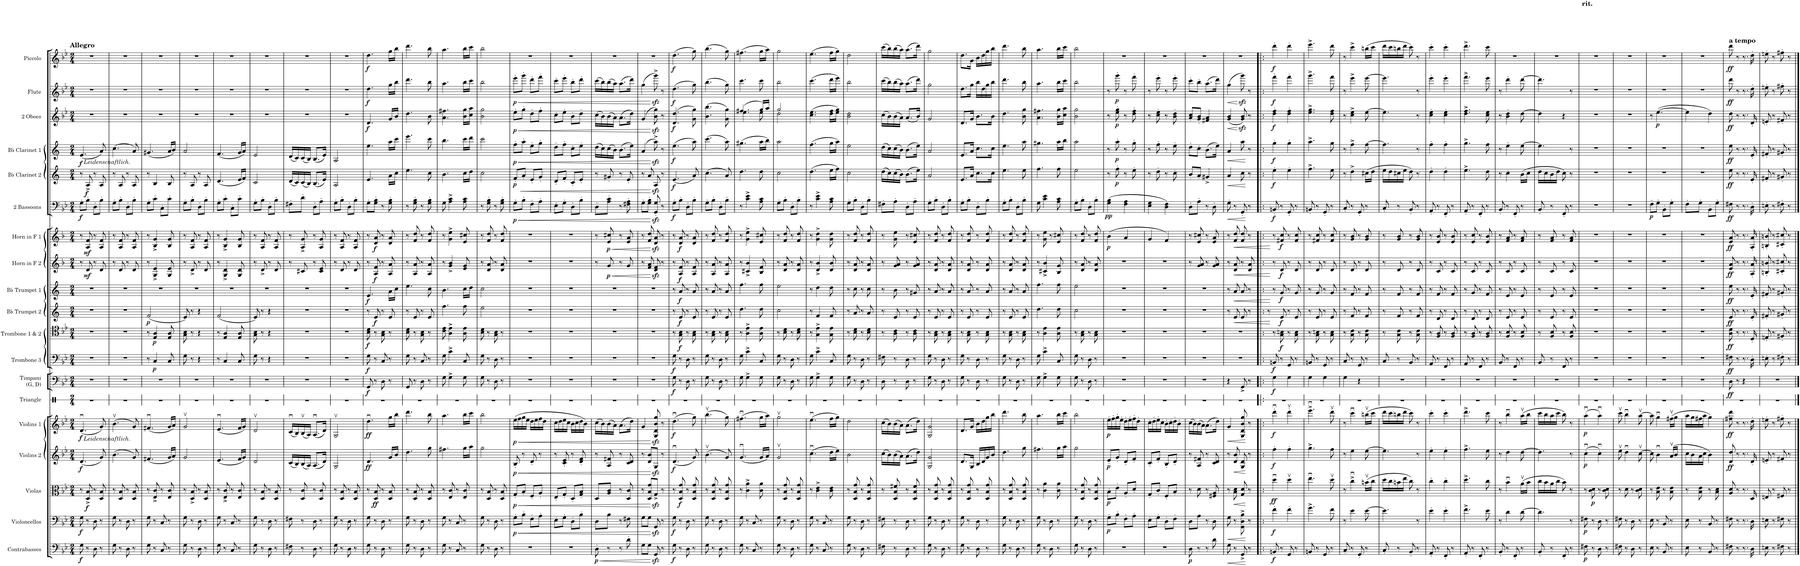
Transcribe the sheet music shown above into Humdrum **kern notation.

**kern	**dynam	**kern	**dynam	**kern	**dynam	**kern	**dynam	**kern	**dynam	**kern	**kern	**dynam	**kern	**dynam	**kern	**dynam	**kern	**dynam	**kern	**dynam	**kern	**dynam	**kern	**dynam	**kern	**dynam	**kern	**dynam	**kern	**dynam	**kern	**dynam	**kern	**dynam	**kern	**dynam
*part19	*part19	*part18	*part18	*part17	*part17	*part16	*part16	*part15	*part15	*part14	*part13	*part13	*part12	*part12	*part11	*part11	*part10	*part10	*part9	*part9	*part8	*part8	*part7	*part7	*part6	*part6	*part5	*part5	*part4	*part4	*part3	*part3	*part2	*part2	*part1	*part1
*staff19	*staff19	*staff18	*staff18	*staff17	*staff17	*staff16	*staff16	*staff15	*staff15	*staff14	*staff13	*staff13	*staff12	*staff12	*staff11	*staff11	*staff10	*staff10	*staff9	*staff9	*staff8	*staff8	*staff7	*staff7	*staff6	*staff6	*staff5	*staff5	*staff4	*staff4	*staff3	*staff3	*staff2	*staff2	*staff1	*staff1
*I"Contrabasses	*	*I"Violoncellos	*	*I"Violas	*	*I"Violins 2	*	*I"Violins 1	*	*I"Triangle	*I"Timpani (G, D)	*	*I"Trombone 3	*	*I"Trombone 1 &amp; 2	*	*I"Bb Trumpet 2	*	*I"Bb Trumpet 1	*	*I"Horn in F 2	*	*I"Horn in F 1	*	*I"2 Bassoons	*	*I"Bb Clarinet 2	*	*I"Bb Clarinet 1	*	*I"2 Oboes	*	*I"Flute	*	*I"Piccolo	*
*I'Cbs.	*	*I'Vcs.	*	*I'Vlas.	*	*I'Vlns. 2	*	*I'Vlns. 1	*	*I'Trgl.	*I'Timp.	*	*I'Tbn. 3.	*	*I'Tbn. 1 &amp; 2.	*	*I'Bb Tpt. 2	*	*I'Bb Tpt. 1	*	*	*	*	*	*I'Bsns.	*	*I'Bb Cl. 2	*	*I'Bb Cl. 1	*	*I'Obs.	*	*I'Fl.	*	*I'Picc.	*
*	*	*	*	*	*	*	*	*	*	*stria1	*	*	*	*	*	*	*	*	*	*	*	*	*	*	*	*	*	*	*	*	*	*	*	*	*	*
*clefF4	*	*clefF4	*	*clefC3	*	*clefG2	*	*clefG2	*	*clefX	*clefF4	*	*clefF4	*	*clefC4	*	*clefG2	*	*clefG2	*	*clefG2	*	*clefG2	*	*clefF4	*	*clefG2	*	*clefG2	*	*clefG2	*	*clefG2	*	*clefG2	*
*Trd7c12	*	*	*	*	*	*	*	*	*	*	*	*	*	*	*	*	*Trd1c2	*	*Trd1c2	*	*Trd4c7	*	*Trd4c7	*	*	*	*Trd1c2	*	*Trd1c2	*	*	*	*	*	*Trd-7c-12	*
*k[b-e-]	*	*k[b-e-]	*	*k[b-e-]	*	*k[b-e-]	*	*k[b-e-]	*	*k[]	*k[b-e-]	*	*k[b-e-]	*	*k[b-e-]	*	*k[]	*	*k[]	*	*k[b-]	*	*k[b-]	*	*k[b-e-]	*	*k[]	*	*k[]	*	*k[b-e-]	*	*k[b-e-]	*	*k[b-e-]	*
*M2/4	*	*M2/4	*	*M2/4	*	*M2/4	*	*M2/4	*	*M2/4	*M2/4	*	*M2/4	*	*M2/4	*	*M2/4	*	*M2/4	*	*M2/4	*	*M2/4	*	*M2/4	*	*M2/4	*	*M2/4	*	*M2/4	*	*M2/4	*	*M2/4	*
=1	=1	=1	=1	=1	=1	=1	=1	=1	=1	=1	=1	=1	=1	=1	=1	=1	=1	=1	=1	=1	=1	=1	=1	=1	=1	=1	=1	=1	=1	=1	=1	=1	=1	=1	=1	=1
!	!	!	!	!	!	!	!	!	!	!	!	!	!	!	!	!	!	!	!	!	!	!	!	!	!	!	!	!	!	!	!	!	!	!	!LO:TX:a:B:t=Allegro	!
!	!	!	!	!	!	!	!	!	!	!	!	!	!	!	!	!	!	!	!	!	!	!	!	!	!	!	!	!	!LO:TX:b:i:t=Leidenschaftlich.	!	!	!	!	!	!	!
!	!	!	!	!	!	!	!	!LO:TX:b:i:t=Leidenschaftlich.	!	!	!	!	!	!	!	!	!	!	!	!	!	!	!	!	!	!	!	!	!	!	!	!	!	!	!	!
!	!LO:DY:b	!	!LO:DY:b	!	!	!	!LO:DY:b	!	!LO:DY:b	!	!	!	!	!	!	!	!	!	!	!	!	!	!	!	!	!LO:DY:b	!	!	!	!LO:DY:b	!	!	!	!	!	!
8G\	f	8G\	f	8r	.	(4.d/	f	(4.du/	f	2r	2r	.	2r	.	2r	.	2r	.	2r	.	8r	.	8r	.	8G'\L	f	8r	.	(4.e/	f	2r	.	2r	.	2r	.
!	!	!	!	!	!LO:DY:b	!	!	!	!	!	!	!	!	!	!	!	!	!	!	!	!	!LO:DY:b	!	!LO:DY:b	!	!	!	!LO:DY:b	!	!	!	!	!	!	!	!
8r	.	8r	.	8D/^ 8B-/^	f	.	.	.	.	.	.	.	.	.	.	.	.	.	.	.	8d/	mf	8A/ 8f/	mf	8B-'\J	.	8A^/	f	.	.	.	.	.	.	.	.
8D\	.	8D\	.	8r	.	.	.	.	.	.	.	.	.	.	.	.	.	.	.	.	8r	.	8r	.	8D'\L	.	8r	.	.	.	.	.	.	.	.	.
8r	.	8r	.	8D/ 8B-/	.	8g/)	.	8g/)	.	.	.	.	.	.	.	.	.	.	.	.	8d/	.	8A/ 8f/	.	8B-'\J	.	8A/	.	8a/)	.	.	.	.	.	.	.
=2	=2	=2	=2	=2	=2	=2	=2	=2	=2	=2	=2	=2	=2	=2	=2	=2	=2	=2	=2	=2	=2	=2	=2	=2	=2	=2	=2	=2	=2	=2	=2	=2	=2	=2	=2	=2
8G\	.	8G\	.	8r	.	(4.b-\	.	(4.b-v\	.	2r	2r	.	2r	.	2r	.	2r	.	2r	.	8r	.	8r	.	8G'\L	.	8r	.	(4.cc\	.	2r	.	2r	.	2r	.
8r	.	8r	.	8D/ 8B-/	.	.	.	.	.	.	.	.	.	.	.	.	.	.	.	.	8d/	.	8A/ 8f/	.	8B-'\J	.	8A/	.	.	.	.	.	.	.	.	.
8D\	.	8D\	.	8r	.	.	.	.	.	.	.	.	.	.	.	.	.	.	.	.	8r	.	8r	.	8D'\L	.	8r	.	.	.	.	.	.	.	.	.
8r	.	8r	.	8D/ 8B-/	.	8g/)	.	8g/)	.	.	.	.	.	.	.	.	.	.	.	.	8d/	.	8A/ 8f/	.	8B-'\J	.	8A/	.	8a/)	.	.	.	.	.	.	.
=3	=3	=3	=3	=3	=3	=3	=3	=3	=3	=3	=3	=3	=3	=3	=3	=3	=3	=3	=3	=3	=3	=3	=3	=3	=3	=3	=3	=3	=3	=3	=3	=3	=3	=3	=3	=3
!	!	!	!	!	!	!	!	!	!	!	!	!	!	!	!	!	!	!LO:DY:b	!	!	!	!	!	!	!	!	!	!	!	!	!	!	!	!	!	!
8G\	.	8G\	.	8r	.	(4.f#X/	.	(4.f#Xu/	.	2r	2r	.	8r	.	8r	.	(2f/	p	2r	.	8r	.	8r	.	8G'\L	.	8r	.	(4.g#X/	.	2r	.	2r	.	2r	.
!	!	!	!	!	!	!	!	!	!	!	!	!	!	!LO:DY:b	!	!LO:DY:b	!	!	!	!	!	!	!	!	!	!	!	!	!	!	!	!	!	!	!	!
8r	.	8r	.	8E-/^ 8c/^	.	.	.	.	.	.	.	.	4C/	p	4E-/ 4A/	p	.	.	.	.	4G/^ 4e/^	.	4B-/^ 4g/^	.	8c'\J	.	4B/	.	.	.	.	.	.	.	.	.
8C/	.	8C/	.	8r	.	.	.	.	.	.	.	.	.	.	.	.	.	.	.	.	.	.	.	.	8C'\L	.	.	.	.	.	.	.	.	.	.	.
8r	.	8r	.	8E-/ 8c/	.	16g/LL	.	16g/LL	.	.	.	.	8C/	.	8E-/ 8A/	.	.	.	.	.	8G/ 8e/	.	8B-/ 8g/	.	8c'\J	.	8B/	.	16a/LL	.	.	.	.	.	.	.
.	.	.	.	.	.	16a/JJ)	.	16a/JJ)	.	.	.	.	.	.	.	.	.	.	.	.	.	.	.	.	.	.	.	.	16b/JJ)	.	.	.	.	.	.	.
=4	=4	=4	=4	=4	=4	=4	=4	=4	=4	=4	=4	=4	=4	=4	=4	=4	=4	=4	=4	=4	=4	=4	=4	=4	=4	=4	=4	=4	=4	=4	=4	=4	=4	=4	=4	=4
8G\	.	8G\	.	8r	.	2g/	.	2gv/	.	2r	2r	.	8G\	.	8G\ 8B-\	.	8e/)	.	2r	.	8r	.	8r	.	8G'\L	.	8r	.	2a/	.	2r	.	2r	.	2r	.
8r	.	8r	.	8D/^ 8B-/^	.	.	.	.	.	.	.	.	8r	.	8r	.	8r	.	.	.	8d^/	.	8A/ 8f/	.	8B-'\J	.	8A/	.	.	.	.	.	.	.	.	.
8D\	.	8D\	.	8r	.	.	.	.	.	.	.	.	4r	.	4r	.	4r	.	.	.	8r	.	8r	.	8D'\L	.	8r	.	.	.	.	.	.	.	.	.
8r	.	8r	.	8D/ 8B-/	.	.	.	.	.	.	.	.	.	.	.	.	.	.	.	.	8d/	.	8A/ 8f/	.	8B-'\J	.	8A/	.	.	.	.	.	.	.	.	.
=5	=5	=5	=5	=5	=5	=5	=5	=5	=5	=5	=5	=5	=5	=5	=5	=5	=5	=5	=5	=5	=5	=5	=5	=5	=5	=5	=5	=5	=5	=5	=5	=5	=5	=5	=5	=5
8G\	.	8G\	.	8r	.	(4.e-/	.	(4.e-u/	.	2r	2r	.	8r	.	8r	.	(2f/	.	2r	.	8r	.	8r	.	8G'\L	.	(4.d/	.	(4.f/	.	2r	.	2r	.	2r	.
8r	.	8r	.	8E-/^ 8c/^	.	.	.	.	.	.	.	.	4C/	.	4E-/ 4A/	.	.	.	.	.	4G/^ 4d/^	.	4B-/^ 4g/^	.	8c'\J	.	.	.	.	.	.	.	.	.	.	.
8C/	.	8C/	.	8r	.	.	.	.	.	.	.	.	.	.	.	.	.	.	.	.	.	.	.	.	8C'\L	.	.	.	.	.	.	.	.	.	.	.
8r	.	8r	.	8E-/ 8c/	.	16f/LL	.	16f/LL	.	.	.	.	8C/	.	8E-/ 8A/	.	.	.	.	.	8G/ 8d/	.	8B-/ 8g/	.	8c'\J	.	16e/LL	.	16g/LL	.	.	.	.	.	.	.
.	.	.	.	.	.	16g/JJ)	.	16g/JJ)	.	.	.	.	.	.	.	.	.	.	.	.	.	.	.	.	.	.	16f/JJ)	.	16a/JJ)	.	.	.	.	.	.	.
=6	=6	=6	=6	=6	=6	=6	=6	=6	=6	=6	=6	=6	=6	=6	=6	=6	=6	=6	=6	=6	=6	=6	=6	=6	=6	=6	=6	=6	=6	=6	=6	=6	=6	=6	=6	=6
8G\	.	8G\	.	8r	.	2d/	.	2dv/	.	2r	2r	.	8G\	.	8G\ 8B-\	.	8e/)	.	2r	.	8r	.	8r	.	8G'\L	.	2c/	.	2e/	.	2r	.	2r	.	2r	.
8r	.	8r	.	8D/ 8B-/	.	.	.	.	.	.	.	.	8r	.	8r	.	8r	.	.	.	8d^/	.	8A/ 8f/	.	8B-'\J	.	.	.	.	.	.	.	.	.	.	.
8D\	.	8D\	.	8r	.	.	.	.	.	.	.	.	4r	.	4r	.	4r	.	.	.	8r	.	8r	.	8D'\L	.	.	.	.	.	.	.	.	.	.	.
8r	.	8r	.	8D/ 8B-/	.	.	.	.	.	.	.	.	.	.	.	.	.	.	.	.	8d/	.	8A/ 8f/	.	8B-'\J	.	.	.	.	.	.	.	.	.	.	.
=7	=7	=7	=7	=7	=7	=7	=7	=7	=7	=7	=7	=7	=7	=7	=7	=7	=7	=7	=7	=7	=7	=7	=7	=7	=7	=7	=7	=7	=7	=7	=7	=7	=7	=7	=7	=7
8F#X\	.	8F#X\	.	8r	.	(16c/LL	.	(16cu/LL	.	2r	2r	.	2r	.	2r	.	2r	.	2r	.	8r	.	8r	.	8F#X'\L	.	(16d/LL	.	(16d/LL	.	2r	.	2r	.	2r	.
.	.	.	.	.	.	16B-/)	.	16B-/)	.	.	.	.	.	.	.	.	.	.	.	.	.	.	.	.	.	.	16c/)	.	16c/)	.	.	.	.	.	.	.
8r	.	8r	.	8D/ 8c/	.	(16B-/	.	(16B-v/	.	.	.	.	.	.	.	.	.	.	.	.	8c#X/	.	8A/^ 8g/^	.	8d'\J	.	(16c/	.	(16c/	.	.	.	.	.	.	.
.	.	.	.	.	.	16A/JJ)	.	16A/JJ)	.	.	.	.	.	.	.	.	.	.	.	.	.	.	.	.	.	.	16B/JJ)	.	16B/JJ)	.	.	.	.	.	.	.
8D\	.	8D\	.	8r	.	(8.A/L	.	(8.Au/L	.	.	.	.	.	.	.	.	.	.	.	.	8r	.	8r	.	8D'\L	.	(8.B/L	.	(8.B/L	.	.	.	.	.	.	.
8r	.	8r	.	8D/ 8c/	.	.	.	.	.	.	.	.	.	.	.	.	.	.	.	.	8c#/ 8e/	.	8A/ 8g/	.	8A'\J	.	.	.	.	.	.	.	.	.	.	.
.	.	.	.	.	.	16d/Jk)	.	16d/Jk)	.	.	.	.	.	.	.	.	.	.	.	.	.	.	.	.	.	.	16e/Jk)	.	16e/Jk)	.	.	.	.	.	.	.
=8	=8	=8	=8	=8	=8	=8	=8	=8	=8	=8	=8	=8	=8	=8	=8	=8	=8	=8	=8	=8	=8	=8	=8	=8	=8	=8	=8	=8	=8	=8	=8	=8	=8	=8	=8	=8
8G\	.	8G\	.	8r	.	2G/	.	2Gv/	.	2r	2r	.	2r	.	2r	.	2r	.	2r	.	8r	.	8r	.	8G'\L	.	2A/	.	2A/	.	2r	.	2r	.	2r	.
8r	.	8r	.	8D/ 8B-/	.	.	.	.	.	.	.	.	.	.	.	.	.	.	.	.	8d/	.	8A/ 8f/	.	8B-'\J	.	.	.	.	.	.	.	.	.	.	.
8D\	.	8D\	.	8r	.	.	.	.	.	.	.	.	.	.	.	.	.	.	.	.	8r	.	8r	.	8D'\L	.	.	.	.	.	.	.	.	.	.	.
8r	.	8r	.	8D/ 8B-/	.	.	.	.	.	.	.	.	.	.	.	.	.	.	.	.	8d/	.	8A/ 8f/	.	8B-'\J	.	.	.	.	.	.	.	.	.	.	.
=9	=9	=9	=9	=9	=9	=9	=9	=9	=9	=9	=9	=9	=9	=9	=9	=9	=9	=9	=9	=9	=9	=9	=9	=9	=9	=9	=9	=9	=9	=9	=9	=9	=9	=9	=9	=9
!	!	!	!	!	!	!	!LO:DY:b	!	!LO:DY:b	!	!	!LO:DY:b	!	!LO:DY:b	!	!LO:DY:b	!	!	!	!LO:DY:b	!	!	!	!	!	!	!	!	!	!	!	!LO:DY:b	!	!LO:DY:b	!	!LO:DY:b
8G\	.	8G\	.	8r	.	4.d/	ff	4.ddu\	ff	2r	8GG/	f	8G\	f	8B-\ 8d\	f	8r	.	4.e/	f	8r	.	8r	.	8G'\L	.	4.e/	.	4.ee\	.	4.d/	f	4.dd\	f	4.dd\	f
!	!	!	!	!	!LO:DY:b	!	!	!	!	!	!	!	!	!	!	!	!	!LO:DY:b	!	!	!	!LO:DY:b	!	!LO:DY:b	!	!	!	!	!	!	!	!	!	!	!	!
8r	.	8r	.	8D/ 8B-/	ff	.	.	.	.	.	8r	.	8r	.	8r	.	8e/	f	.	.	8A/ 8f/	f	8d/ 8a/	f	8G\' 8B-\'J	.	.	.	.	.	.	.	.	.	.	.
8D\	.	8D\	.	8r	.	.	.	.	.	.	8D\	.	8C/	.	8G\ 8B-\	.	8r	.	.	.	8r	.	8r	.	8r	.	.	.	.	.	.	.	.	.	.	.
8r	.	8r	.	8D/ 8B-/	.	16g/LL	.	16gg\LL	.	.	8r	.	8r	.	8r	.	8e/	.	16a\LL	.	8A/ 8a/	.	8d/ 8a/	.	8G\' 8B-\'	.	16a\LL	.	16aa\LL	.	16g/LL	.	16gg\LL	.	16gg\LL	.
.	.	.	.	.	.	16b-/JJ	.	16bb-\JJ	.	.	.	.	.	.	.	.	.	.	16cc\JJ	.	.	.	.	.	.	.	16cc\JJ	.	16ccc\JJ	.	16b-/JJ	.	16bb-\JJ	.	16bb-\JJ	.
=10	=10	=10	=10	=10	=10	=10	=10	=10	=10	=10	=10	=10	=10	=10	=10	=10	=10	=10	=10	=10	=10	=10	=10	=10	=10	=10	=10	=10	=10	=10	=10	=10	=10	=10	=10	=10
8G\	.	8G\	.	8r	.	4.dd\	.	4.ddd\	.	2r	8GG/	.	8G\	.	8B-\ 8d\	.	8r	.	4.ee\	.	8r	.	8r	.	8r	.	4.ee\	.	4.eee\	.	4.dd\	.	4.ddd\	.	4.ddd\	.
8r	.	8r	.	8D/ 8B-/	.	.	.	.	.	.	8r	.	8r	.	8r	.	8e/	.	.	.	8A/ 8a/	.	8f/ 8dd/	.	8G\' 8B-\'	.	.	.	.	.	.	.	.	.	.	.
8D\	.	8D\	.	8r	.	.	.	.	.	.	8D\	.	8C/	.	8G\ 8B-\	.	8r	.	.	.	8r	.	8r	.	8r	.	.	.	.	.	.	.	.	.	.	.
8r	.	8r	.	8D/ 8B-/	.	8gg\	.	8bb-\	.	.	8r	.	8r	.	8r	.	8e/	.	8cc\	.	8A/ 8a/	.	8f/ 8dd/	.	8G\' 8B-\'	.	8cc\	.	8ccc\	.	8b-\	.	8bb-\	.	8bb-\	.
=11	=11	=11	=11	=11	=11	=11	=11	=11	=11	=11	=11	=11	=11	=11	=11	=11	=11	=11	=11	=11	=11	=11	=11	=11	=11	=11	=11	=11	=11	=11	=11	=11	=11	=11	=11	=11
8G\	.	8G\	.	8r	.	4.ff#X\	.	4.aa\	.	2r	8G\	.	8G\	.	8c\ 8e-\	.	4.ff\	.	4.b\	.	8r	.	8r	.	8G\	.	4.b\	.	4.bb\	.	4.a\ 4.ff#X\	.	4.aa\	.	4.aa\	.
8r	.	8r	.	8E-/ 8c/	.	.	.	.	.	.	4G^\	.	4c^\	.	4A\^ 4e-\^	.	.	.	.	.	4g/^ 4b-/^	.	4g\^ 4ee\^	.	4A\^ 4c\^	.	.	.	.	.	.	.	.	.	.	.
8C/	.	8C/	.	8r	.	.	.	.	.	.	.	.	.	.	.	.	.	.	.	.	.	.	.	.	.	.	.	.	.	.	.	.	.	.	.	.
8r	.	8r	.	8E-/ 8c/	.	16gg\LL	.	16bb-\LL	.	.	8G\	.	8C/	.	8A\ 8e-\	.	8ff\	.	16cc\LL	.	8e/ 8g/	.	8e/ 8cc#X/	.	8A\ 8c\	.	16cc\LL	.	16ccc\LL	.	16b-\ 16gg\LL	.	16bb-\LL	.	16bb-\LL	.
.	.	.	.	.	.	16aa\JJ	.	16ccc\JJ	.	.	.	.	.	.	.	.	.	.	16dd\JJ	.	.	.	.	.	.	.	16dd\JJ	.	16ddd\JJ	.	16cc\ 16aa\JJ	.	16ccc\JJ	.	16ccc\JJ	.
=12	=12	=12	=12	=12	=12	=12	=12	=12	=12	=12	=12	=12	=12	=12	=12	=12	=12	=12	=12	=12	=12	=12	=12	=12	=12	=12	=12	=12	=12	=12	=12	=12	=12	=12	=12	=12
8G\	.	8G\	.	8r	.	2gg\	.	2bb-\	.	2r	8G\	.	8G\	.	8B-\ 8d\	.	2ee\	.	2cc\	.	8r	.	8r	.	8r	.	2cc\	.	2ccc\	.	2b-\ 2gg\	.	2bb-\	.	2bb-\	.
8r	.	8r	.	8D/ 8B-/	.	.	.	.	.	.	8r	.	8r	.	8r	.	.	.	.	.	8d/ 8a/	.	8f/ 8dd/	.	8G\' 8B-\'	.	.	.	.	.	.	.	.	.	.	.
8D\	.	8D\	.	8r	.	.	.	.	.	.	8D\	.	8D\	.	8G\ 8B-\	.	.	.	.	.	8r	.	8r	.	8r	.	.	.	.	.	.	.	.	.	.	.
8r	.	8r	.	8D/ 8B-/	.	.	.	.	.	.	8r	.	8r	.	8r	.	.	.	.	.	8d/ 8a/	.	8f/ 8dd/	.	8G\' 8B-\'	.	.	.	.	.	.	.	.	.	.	.
=13	=13	=13	=13	=13	=13	=13	=13	=13	=13	=13	=13	=13	=13	=13	=13	=13	=13	=13	=13	=13	=13	=13	=13	=13	=13	=13	=13	=13	=13	=13	=13	=13	=13	=13	=13	=13
!	!	!	!LO:HP:b	!	!LO:HP:b	!	!LO:HP:b	!	!LO:HP:b	!	!	!	!	!	!	!	!	!	!	!	!	!	!	!	!	!LO:HP:b	!	!	!	!LO:HP:b	!	!LO:HP:b	!	!LO:HP:b	!	!
!	!	!	!LO:DY:n=1:b	!	!LO:DY:n=1:b	!	!LO:DY:n=1:b	!	!LO:DY:n=1:b	!	!	!	!	!	!	!	!	!	!	!	!	!	!	!	!	!LO:DY:n=1:b	!	!LO:DY:b	!	!LO:DY:n=1:b	!	!LO:DY:n=1:b	!	!LO:DY:n=1:b	!	!
2r	.	8G'\L	< p	8G'/L	< p	8B-'/	< p	(16ee-\LL	< p	2r	2r	.	2r	.	2r	.	2r	.	2r	.	2r	.	2r	.	8G'\L	< p	8f'/L	p	8ff'\L	< p	8ee-'\L	< p	8eee-'\L	< p	2r	.
.	.	.	.	.	.	.	.	16ff\	.	.	.	.	.	.	.	.	.	.	.	.	.	.	.	.	.	.	.	.	.	.	.	.	.	.	.	.
!	!	!	!	!	!	!	!	!	!	!	!	!	!	!	!	!	!	!	!	!	!	!	!	!	!	!	!	!LO:HP:b	!	!	!	!	!	!	!	!
.	.	8B-'\J	.	8B-'/J	.	8r	.	16gg\	.	.	.	.	.	.	.	.	.	.	.	.	.	.	.	.	8B-'\J	.	8a'/J	<	8aa'\J	.	8gg'\J	.	8ggg'\J	.	.	.
.	.	.	.	.	.	.	.	16ee-\JJ	.	.	.	.	.	.	.	.	.	.	.	.	.	.	.	.	.	.	.	.	.	.	.	.	.	.	.	.
.	.	8F'\L	.	8F'/L	.	8d'/	.	16dd\LL	.	.	.	.	.	.	.	.	.	.	.	.	.	.	.	.	8F'\L	.	8e'/L	.	8ee'\L	.	8dd'\L	.	8ddd'\L	.	.	.
.	.	.	.	.	.	.	.	16ee-\	.	.	.	.	.	.	.	.	.	.	.	.	.	.	.	.	.	.	.	.	.	.	.	.	.	.	.	.
.	.	8A'\J	.	8A'/J	.	8r	.	16ff\	.	.	.	.	.	.	.	.	.	.	.	.	.	.	.	.	8A'\J	.	8g'/J	.	8gg'\J	.	8ff'\J	.	8fff'\J	.	.	.
.	.	.	.	.	.	.	.	16dd\JJ	.	.	.	.	.	.	.	.	.	.	.	.	.	.	.	.	.	.	.	.	.	.	.	.	.	.	.	.
=14	=14	=14	=14	=14	=14	=14	=14	=14	=14	=14	=14	=14	=14	=14	=14	=14	=14	=14	=14	=14	=14	=14	=14	=14	=14	=14	=14	=14	=14	=14	=14	=14	=14	=14	=14	=14
2r	.	8E-'\L	.	8E-'/L	.	8r	.	16cc\LL	.	2r	2r	.	2r	.	2r	.	2r	.	2r	.	2r	.	2r	.	8E-'\L	.	8d'/L	.	8dd'\L	.	8cc'\L	.	8ccc'\L	.	2r	.
.	.	.	.	.	.	.	.	16dd\	.	.	.	.	.	.	.	.	.	.	.	.	.	.	.	.	.	.	.	.	.	.	.	.	.	.	.	.
.	.	8G'\J	.	8G'/J	.	8c/' 8e-/'	.	16ee-\	.	.	.	.	.	.	.	.	.	.	.	.	.	.	.	.	8G'\J	.	8f'/J	.	8ff'\J	.	8ee-'\J	.	8eee-'\J	.	.	.
.	.	.	.	.	.	.	.	16cc\JJ	.	.	.	.	.	.	.	.	.	.	.	.	.	.	.	.	.	.	.	.	.	.	.	.	.	.	.	.
.	.	8D'\L	.	8D'/L	.	8r	.	16b-\LL	.	.	.	.	.	.	.	.	.	.	.	.	.	.	.	.	8D'\L	.	8c'/L	.	8cc'\L	.	8b-'\L	.	8bb-'\L	.	.	.
.	.	.	.	.	.	.	.	16cc\	.	.	.	.	.	.	.	.	.	.	.	.	.	.	.	.	.	.	.	.	.	.	.	.	.	.	.	.
.	.	8B-'\J	.	8G/' 8B-/'J	.	8d/' 8f/'	.	16dd\	.	.	.	.	.	.	.	.	.	.	.	.	.	.	.	.	8B-'\J	.	8e'/J	.	8ee'\J	.	8dd'\J	.	8ddd'\J	.	.	.
.	.	.	.	.	.	.	.	16b-\JJ)	.	.	.	.	.	.	.	.	.	.	.	.	.	.	.	.	.	.	.	.	.	.	.	.	.	.	.	.
=15	=15	=15	=15	=15	=15	=15	=15	=15	=15	=15	=15	=15	=15	=15	=15	=15	=15	=15	=15	=15	=15	=15	=15	=15	=15	=15	=15	=15	=15	=15	=15	=15	=15	=15	=15	=15
!	!LO:HP:b	!	!	!	!	!	!	!	!	!	!	!	!	!	!	!	!	!	!	!	!	!	!	!	!	!	!	!	!	!	!	!	!	!	!	!
!	!LO:DY:n=1:b	!	!	!	!	!	!	!	!	!	!	!	!	!	!	!	!	!	!	!	!	!	!	!	!	!	!	!	!	!	!	!	!	!	!	!
8D'\	< p	8D\L	.	8D/L	.	8r	.	(16cc\LL	.	2r	2r	.	2r	.	2r	.	2r	.	2r	.	8r	.	8r	.	8D'\L	.	8r	.	(16dd\LL	.	(16cc\LL	.	(16ccc\LL	.	2r	.
.	.	.	.	.	.	.	.	16b-\)	.	.	.	.	.	.	.	.	.	.	.	.	.	.	.	.	.	.	.	.	16cc\)	.	16b-\)	.	16bb-\)	.	.	.
!	!	!	!	!	!	!	!	!	!	!	!	!	!	!	!	!	!	!	!	!	!	!LO:HP:b	!	!LO:HP:b	!	!	!	!	!	!	!	!	!	!	!	!
!	!	!	!	!	!	!	!	!	!	!	!	!	!	!	!	!	!	!	!	!	!	!LO:DY:n=1:b	!	!LO:DY:n=1:b	!	!	!	!	!	!	!	!	!	!	!	!
8r	.	8B-\J	.	8A/ 8c/J	.	8A/ 8f#X/	.	(16b-\	.	.	.	.	.	.	.	.	.	.	.	.	8g/	< p	8e/ 8cc#X/	< p	8A\' 8c\'J	.	8g#X'/	.	(16cc\	.	(16b-\	.	(16bb-\	.	.	.
.	.	.	.	.	.	.	.	16a\JJ)	.	.	.	.	.	.	.	.	.	.	.	.	.	.	.	.	.	.	.	.	16b\JJ)	.	16a\JJ)	.	16aa\JJ)	.	.	.
8r	.	8r	.	8r	.	8r	.	(8.a\L	.	.	.	.	.	.	.	.	.	.	.	.	8r	.	8r	.	8r	.	8r	.	(8.b\L	.	(8.a\L	.	(8.aa\L	.	.	.
8d'\	.	8F#X\	.	8D/ 8c/	.	8c/ 8d/	.	.	.	.	.	.	.	.	.	.	.	.	.	.	8g/	.	8e/ 8a/	.	8F#X\' 8A\'	.	8e'/	.	.	.	.	.	.	.	.	.
.	.	.	.	.	.	.	.	16dd\Jk)	.	.	.	.	.	.	.	.	.	.	.	.	.	.	.	.	.	.	.	.	16ee\Jk)	.	16dd\Jk)	.	16ddd\Jk)	.	.	.
=16	=16	=16	=16	=16	=16	=16	=16	=16	=16	=16	=16	=16	=16	=16	=16	=16	=16	=16	=16	=16	=16	=16	=16	=16	=16	=16	=16	=16	=16	=16	=16	=16	=16	=16	=16	=16
8G\L	.	8G\L	.	8r	.	8r	.	4g/	.	2r	2r	.	2r	.	2r	.	2r	.	2r	.	8r	.	8r	.	8G'\L	.	8r	.	(4a/	.	(4g/	.	(4gg\	.	2r	.
8G\J	.	8G\J	.	8D/ 8B-/ 8g/L	.	8d/ 8b-/L	.	.	.	.	.	.	.	.	.	.	.	.	.	.	8f/ 8a/	.	8f/ 8dd/	.	8G\' 8B-\'J	.	8a/	.	.	.	.	.	.	.	.	.
8GGzz</	[	8GGzz</	[	8Gzz<^/J	[	8Gzz</J	[	8G/zz< 8d/zz< 8b-/zz< 8gg/zz<	[	.	.	.	.	.	.	.	.	.	.	.	8d/zz< 8f/zz<	[	8d/zz< 8a/zz<	[	8GG/zz<' 8G/zz<'	[	8Azz</	[	8aazz<^\)	[	8b-\zz< 8gg\zz<)	[	8gggzz<^\)	[	.	.
8r	.	8r	.	8r	.	8r	.	8r	.	.	.	.	.	.	.	.	.	.	.	.	8r	.	8r	.	8r	.	8r	.	8r	.	8r	.	8r	.	.	.
=17	=17	=17	=17	=17	=17	=17	=17	=17	=17	=17	=17	=17	=17	=17	=17	=17	=17	=17	=17	=17	=17	=17	=17	=17	=17	=17	=17	=17	=17	=17	=17	=17	=17	=17	=17	=17
!	!LO:DY:b	!	!LO:DY:b	!	!	!	!LO:DY:b	!	!LO:DY:b	!	!	!LO:DY:b	!	!LO:DY:b	!	!	!	!	!	!	!	!	!	!	!	!LO:DY:b	!	!LO:DY:b	!	!LO:DY:b	!	!LO:DY:b	!	!LO:DY:b	!	!LO:DY:b
8G\	f	8G\	f	8r	.	(4.du/	f	(4.ddu\	f	2r	8G\	f	8G\	f	8r	.	8r	.	8r	.	8r	.	8r	.	8G'\L	f	(4.e/	f	(4.ee\	f	(4.d/ 4.dd/	f	(4.dd\	f	(4.dd\	f
!	!	!	!	!	!LO:DY:b	!	!	!	!	!	!	!	!	!	!	!LO:DY:b	!	!LO:DY:b	!	!LO:DY:b	!	!LO:DY:b	!	!LO:DY:b	!	!	!	!	!	!	!	!	!	!	!	!
8r	.	8r	.	8D/ 8B-/ 8g/	f	.	.	.	.	.	8r	.	8r	.	8G\ 8B-\	f	8e/	f	8a/	f	8A/ 8f/	f	8d/ 8a/	f	8B-'\J	.	.	.	.	.	.	.	.	.	.	.
8D\	.	8D\	.	8r	.	.	.	.	.	.	8D\	.	8D\	.	8r	.	8r	.	8r	.	8r	.	8r	.	8D'\L	.	.	.	.	.	.	.	.	.	.	.
8r	.	8r	.	8D/ 8B-/ 8g/	.	8g/)	.	8gg\)	.	.	8r	.	8r	.	8G\ 8B-\	.	8e/	.	8a/	.	8A/ 8f/	.	8d/ 8a/	.	8B-'\J	.	8a/)	.	8aa\)	.	8g\ 8gg\)	.	8gg\)	.	8gg\)	.
=18	=18	=18	=18	=18	=18	=18	=18	=18	=18	=18	=18	=18	=18	=18	=18	=18	=18	=18	=18	=18	=18	=18	=18	=18	=18	=18	=18	=18	=18	=18	=18	=18	=18	=18	=18	=18
8G\	.	8G\	.	8r	.	(4.b-v\	.	(4.bb-v\	.	2r	8G\	.	8G\	.	8r	.	8r	.	8r	.	8r	.	8r	.	8G'\L	.	(4.cc\	.	(4.ccc\	.	(4.b-\ 4.bb-\	.	(4.bb-\	.	(4.bb-\	.
8r	.	8r	.	8D/ 8B-/ 8g/	.	.	.	.	.	.	8r	.	8r	.	8G\ 8B-\	.	8e/	.	8a/	.	8A/ 8a/	.	8f/ 8dd/	.	8B-'\J	.	.	.	.	.	.	.	.	.	.	.
8D\	.	8D\	.	8r	.	.	.	.	.	.	8D\	.	8D\	.	8r	.	8r	.	8r	.	8r	.	8r	.	8D'\L	.	.	.	.	.	.	.	.	.	.	.
8r	.	8r	.	8D/ 8B-/ 8g/	.	8g/)	.	8gg\)	.	.	8r	.	8r	.	8G\ 8B-\	.	8e/	.	8a/	.	8A/ 8a/	.	8f/ 8dd/	.	8B-'\J	.	8a/)	.	8aa\)	.	8g\ 8gg\)	.	8gg\)	.	8gg\)	.
=19	=19	=19	=19	=19	=19	=19	=19	=19	=19	=19	=19	=19	=19	=19	=19	=19	=19	=19	=19	=19	=19	=19	=19	=19	=19	=19	=19	=19	=19	=19	=19	=19	=19	=19	=19	=19
*	*	*	*	*	*	*	*	*	*	*	*	*	*	*	*	*	*	*	*	*	*	*	*	*	*	*	*	*	*	*	*^	*	*	*	*	*
8G\	.	8G\	.	8r	.	(4.gu/	.	(4.ff#Xu\	.	2r	8G\	.	8G\	.	8r	.	4.dd\	.	4.ff\	.	8r	.	8r	.	8r	.	4.dd\	.	(4.gg#X\	.	(4.ff#X/	4.ee-\	.	4.ccc\	.	(4.ff#X\	.
8r	.	8r	.	4c\^ 4a\^	.	.	.	.	.	.	4G^\	.	4c^\	.	4A\^ 4e-\^	.	.	.	.	.	4c#X/^ 4b-/^	.	4g\^ 4ee\^	.	4c\^ 4e-\^	.	.	.	.	.	.	.	.	.	.	.	.
8C/	.	8C/	.	.	.	.	.	.	.	.	.	.	.	.	.	.	.	.	.	.	.	.	.	.	.	.	.	.	.	.	.	.	.	.	.	.	.
8r	.	8r	.	8c\ 8a\	.	16g/LL	.	16gg\LL	.	.	8G\	.	8C/	.	8A\ 8e-\	.	8dd\	.	8ff\	.	8B-/ 8f/	.	8e/ 8cc#X/	.	8A\ 8c\	.	8dd\	.	16aa\LL	.	16gg/LL)	8ee-\	.	8ccc\	.	16gg\LL	.
.	.	.	.	.	.	16a/JJ)	.	16aa\JJ)	.	.	.	.	.	.	.	.	.	.	.	.	.	.	.	.	.	.	.	.	16bb\JJ)	.	16aa/JJ	.	.	.	.	16aa\JJ)	.
=20	=20	=20	=20	=20	=20	=20	=20	=20	=20	=20	=20	=20	=20	=20	=20	=20	=20	=20	=20	=20	=20	=20	=20	=20	=20	=20	=20	=20	=20	=20	=20	=20	=20	=20	=20	=20	=20
8G\	.	8G\	.	8r	.	2gv/	.	2ggv\	.	2r	8G\	.	8G\	.	8r	.	2cc\	.	2ee\	.	8r	.	8r	.	8G'\L	.	2cc\	.	2aa\	.	2gg/	2dd\	.	2bb-\	.	2gg\	.
8r	.	8r	.	8D/ 8B-/ 8g/	.	.	.	.	.	.	8r	.	8r	.	8B-\ 8d\	.	.	.	.	.	8d/ 8a/	.	8f/ 8dd/	.	8B-'\J	.	.	.	.	.	.	.	.	.	.	.	.
8D\	.	8D\	.	8r	.	.	.	.	.	.	8D\	.	8D\	.	8r	.	.	.	.	.	8r	.	8r	.	8D'\L	.	.	.	.	.	.	.	.	.	.	.	.
8r	.	8r	.	8D/ 8B-/ 8g/	.	.	.	.	.	.	8r	.	8r	.	8B-\ 8d\	.	.	.	.	.	8d/ 8a/	.	8f/ 8dd/	.	8B-'\J	.	.	.	.	.	.	.	.	.	.	.	.
*	*	*	*	*	*	*	*	*	*	*	*	*	*	*	*	*	*	*	*	*	*	*	*	*	*	*	*	*	*	*	*v	*v	*	*	*	*	*
=21	=21	=21	=21	=21	=21	=21	=21	=21	=21	=21	=21	=21	=21	=21	=21	=21	=21	=21	=21	=21	=21	=21	=21	=21	=21	=21	=21	=21	=21	=21	=21	=21	=21	=21	=21	=21
8G\	.	8G\	.	8r	.	(4.ccu\	.	(4.ee-u\	.	2r	8G\	.	8G\	.	8r	.	8r	.	8r	.	8r	.	8r	.	8r	.	(4.dd\	.	(4.ff\	.	(4.cc\ 4.ee-\	.	(4.ccc\	.	(4.ee-\	.
8r	.	8r	.	4c\^ 4e-\^	.	.	.	.	.	.	4G^\	.	4c^\	.	4G\^ 4e-\^	.	4f/	.	4dd\	.	4d/^ 4b-/^	.	4g\^ 4dd\^	.	4c\^ 4e-\^	.	.	.	.	.	.	.	.	.	.	.
8C/	.	8C/	.	.	.	.	.	.	.	.	.	.	.	.	.	.	.	.	.	.	.	.	.	.	.	.	.	.	.	.	.	.	.	.	.	.
8r	.	8r	.	8c\ 8e-\	.	16dd\LL	.	16ff\LL	.	.	8G\	.	8C/	.	8G\ 8e-\	.	8f/	.	8dd\	.	8d/ 8b-/	.	8g\ 8dd\	.	8A\ 8c\	.	16ee\LL	.	16gg\LL	.	16dd\ 16ff\LL	.	16ddd\LL	.	16ff\LL	.
.	.	.	.	.	.	16ee-\JJ)	.	16gg\JJ)	.	.	.	.	.	.	.	.	.	.	.	.	.	.	.	.	.	.	16ff\JJ)	.	16aa\JJ)	.	16ee-\ 16gg\JJ)	.	16eee-\JJ)	.	16gg\JJ)	.
=22	=22	=22	=22	=22	=22	=22	=22	=22	=22	=22	=22	=22	=22	=22	=22	=22	=22	=22	=22	=22	=22	=22	=22	=22	=22	=22	=22	=22	=22	=22	=22	=22	=22	=22	=22	=22
8G\	.	8G\	.	8r	.	2b-\	.	2dd\	.	2r	8G\	.	8G\	.	8r	.	8r	.	8r	.	8r	.	8r	.	8G'\L	.	2cc\	.	2ee\	.	2b-\ 2dd\	.	2bb-\	.	2dd\	.
8r	.	8r	.	8D/ 8B-/ 8g/	.	.	.	.	.	.	8r	.	8r	.	8B-\ 8d\	.	8a/	.	8cc\	.	8d/ 8a/	.	8f/ 8dd/	.	8B-'\J	.	.	.	.	.	.	.	.	.	.	.
8D\	.	8D\	.	8r	.	.	.	.	.	.	8D\	.	8D\	.	8r	.	8r	.	8r	.	8r	.	8r	.	8D'\L	.	.	.	.	.	.	.	.	.	.	.
8r	.	8r	.	8D/ 8B-/ 8g/	.	.	.	.	.	.	8r	.	8r	.	8B-\ 8d\	.	8a/	.	8cc\	.	8d/ 8a/	.	8f/ 8dd/	.	8B-'\J	.	.	.	.	.	.	.	.	.	.	.
=23	=23	=23	=23	=23	=23	=23	=23	=23	=23	=23	=23	=23	=23	=23	=23	=23	=23	=23	=23	=23	=23	=23	=23	=23	=23	=23	=23	=23	=23	=23	=23	=23	=23	=23	=23	=23
8F#X\	.	8F#X\	.	8r	.	(16cc\LL	.	(16cc\LL	.	2r	8D\	.	8F#X\	.	8r	.	8r	.	8r	.	8r	.	8r	.	8F#X'\L	.	(16dd\LL	.	(16dd\LL	.	(16cc\LL	.	(16ccc\LL	.	(16ccc\LL	.
.	.	.	.	.	.	16b-\)	.	16b-\)	.	.	.	.	.	.	.	.	.	.	.	.	.	.	.	.	.	.	16cc\)	.	16cc\)	.	16b-\)	.	16bb-\)	.	16bb-\)	.
8r	.	8r	.	8D/ 8B-/ 8f#X/	.	(16b-\	.	(16b-\	.	.	8r	.	8r	.	8A\ 8c\	.	8e/	.	8b\	.	8g/ 8a/	.	8g\ 8ee\	.	8A'\J	.	(16cc\	.	(16cc\	.	(16b-\	.	(16bb-\	.	(16bb-\	.
.	.	.	.	.	.	16a\JJ)	.	16a\JJ)	.	.	.	.	.	.	.	.	.	.	.	.	.	.	.	.	.	.	16b\JJ)	.	16b\JJ)	.	16a\JJ)	.	16aa\JJ)	.	16aa\JJ)	.
8D\	.	8D\	.	8r	.	(8.a\L	.	(8.a\L	.	.	8D\	.	8D\	.	8r	.	8r	.	8r	.	8r	.	8r	.	8D'\L	.	(8.b\L	.	(8.b\L	.	(8.a/L	.	(8.aa\L	.	(8.aa\L	.
8r	.	8r	.	8D/ 8B-/ 8f#/	.	.	.	.	.	.	8r	.	8r	.	8A\ 8c\	.	8e/	.	8g#X/	.	8g/ 8a/	.	8e/ 8cc#X/	.	8A'\J	.	.	.	.	.	.	.	.	.	.	.
.	.	.	.	.	.	16dd\Jk)	.	16dd\Jk)	.	.	.	.	.	.	.	.	.	.	.	.	.	.	.	.	.	.	16ee\Jk)	.	16ee\Jk)	.	16b-/Jk)	.	16ddd\Jk)	.	16ddd\Jk)	.
=24	=24	=24	=24	=24	=24	=24	=24	=24	=24	=24	=24	=24	=24	=24	=24	=24	=24	=24	=24	=24	=24	=24	=24	=24	=24	=24	=24	=24	=24	=24	=24	=24	=24	=24	=24	=24
8G\	.	8G\	.	8r	.	2G/ 2g/	.	2G/ 2g/	.	2r	8G\	.	8G\	.	8r	.	8r	.	8r	.	8r	.	8r	.	8G'\L	.	2a/	.	2a/	.	2g/	.	2gg\	.	2gg\	.
8r	.	8r	.	8D/ 8B-/ 8g/	.	.	.	.	.	.	8r	.	8r	.	8G\ 8B-\	.	8e/	.	8a/	.	8d/ 8a/	.	8f/ 8dd/	.	8B-'\J	.	.	.	.	.	.	.	.	.	.	.
8D\	.	8D\	.	8r	.	.	.	.	.	.	8D\	.	8D\	.	8r	.	8r	.	8r	.	8r	.	8r	.	8D'\L	.	.	.	.	.	.	.	.	.	.	.
8r	.	8r	.	8D/ 8B-/ 8g/	.	.	.	.	.	.	8r	.	8r	.	8G\ 8B-\	.	8e/	.	8a/	.	8d/ 8a/	.	8f/ 8dd/	.	8B-'\J	.	.	.	.	.	.	.	.	.	.	.
=25	=25	=25	=25	=25	=25	=25	=25	=25	=25	=25	=25	=25	=25	=25	=25	=25	=25	=25	=25	=25	=25	=25	=25	=25	=25	=25	=25	=25	=25	=25	=25	=25	=25	=25	=25	=25
8G\	.	8G\	.	8r	.	8.d/L	.	8.d/L	.	2r	8G\	.	8G\	.	8r	.	8r	.	8r	.	8r	.	8r	.	8G'\L	.	8.e/L	.	8.e/L	.	8.d/L	.	8.dd\L	.	8.dd\L	.
8r	.	8r	.	8D/ 8B-/ 8g/	.	.	.	.	.	.	8r	.	8r	.	8G\ 8B-\	.	8e/	.	8a/	.	8d/ 8a/	.	8f/ 8dd/	.	8B-'\J	.	.	.	.	.	.	.	.	.	.	.
.	.	.	.	.	.	16G/Jk	.	16g/Jk	.	.	.	.	.	.	.	.	.	.	.	.	.	.	.	.	.	.	16a/Jk	.	16a/Jk	.	16g/Jk	.	16gg\Jk	.	16g\Jk	.
8D\	.	8D\	.	8r	.	16B-/LL	.	16b-\LL	.	.	8D\	.	8D\	.	8r	.	8r	.	8r	.	8r	.	8r	.	8D'\L	.	8.cc\L	.	8.cc\L	.	8.b-\L	.	16bb-\LL	.	16b-\LL	.
.	.	.	.	.	.	16d/	.	16dd\	.	.	.	.	.	.	.	.	.	.	.	.	.	.	.	.	.	.	.	.	.	.	.	.	16dd\	.	16dd\	.
8r	.	8r	.	8D/ 8B-/ 8g/	.	16g/	.	16gg\	.	.	8r	.	8r	.	8G\ 8B-\	.	8e/	.	8a/	.	8d/ 8a/	.	8f/ 8dd/	.	8B-'\J	.	.	.	.	.	.	.	16gg\	.	16gg\	.
.	.	.	.	.	.	16b-/JJ	.	16bb-\JJ	.	.	.	.	.	.	.	.	.	.	.	.	.	.	.	.	.	.	16cc\Jk	.	16cc\Jk	.	16b-\Jk	.	16bb-\JJ	.	16bb-\JJ	.
=26	=26	=26	=26	=26	=26	=26	=26	=26	=26	=26	=26	=26	=26	=26	=26	=26	=26	=26	=26	=26	=26	=26	=26	=26	=26	=26	=26	=26	=26	=26	=26	=26	=26	=26	=26	=26
8G\	.	8G\	.	8r	.	4.dd\	.	4.ddd\	.	2r	8G\	.	8G\	.	8r	.	8r	.	8r	.	8r	.	8r	.	8G'\L	.	4.ee\	.	4.ee\	.	4.dd\	.	4.ddd\	.	4.ddd\	.
8r	.	8r	.	8D/ 8B-/ 8g/	.	.	.	.	.	.	8r	.	8r	.	8G\ 8B-\	.	8e/	.	8a/	.	8d/ 8a/	.	8f/ 8dd/	.	8B-'\J	.	.	.	.	.	.	.	.	.	.	.
8D\	.	8D\	.	8r	.	.	.	.	.	.	8D\	.	8D\	.	8r	.	8r	.	8r	.	8r	.	8r	.	8D'\L	.	.	.	.	.	.	.	.	.	.	.
8r	.	8r	.	8D/ 8B-/ 8g/	.	8gg\	.	8bb-\	.	.	8r	.	8r	.	8G\ 8B-\	.	8e/	.	8a/	.	8d/ 8a/	.	8f/ 8dd/	.	8B-'\J	.	8ee\	.	8aa\	.	8b-\ 8gg\	.	8bb-\	.	8bb-\	.
=27	=27	=27	=27	=27	=27	=27	=27	=27	=27	=27	=27	=27	=27	=27	=27	=27	=27	=27	=27	=27	=27	=27	=27	=27	=27	=27	=27	=27	=27	=27	=27	=27	=27	=27	=27	=27
8G\	.	8G\	.	8r	.	4.ff#X\	.	4.aa\	.	2r	8G\	.	8G\	.	8r	.	4.dd\	.	4.ff\	.	8r	.	8r	.	8G\	.	4.ff\	.	4.gg#X\	.	4.a\ 4.ff#X\	.	4.aa\	.	4.aa\	.
8r	.	8r	.	4c\ 4a\	.	.	.	.	.	.	4G^\	.	4c^\	.	4A\ 4e-\	.	.	.	.	.	4c#X/^ 4b-/^	.	8g\ 8ee\	.	4c\ 4e-\	.	.	.	.	.	.	.	.	.	.	.
8D\	.	8D\	.	.	.	.	.	.	.	.	.	.	.	.	.	.	.	.	.	.	.	.	8r	.	.	.	.	.	.	.	.	.	.	.	.	.
8r	.	8r	.	8c\ 8a\	.	16gg\LL	.	16bb-\LL	.	.	8G\	.	8C/	.	8A\ 8e-\	.	8dd\	.	8ff\	.	8B-/ 8g/	.	8e/ 8cc#X/	.	8A\ 8c\	.	8ff\	.	16aa\LL	.	16b-\ 16gg\LL	.	16bb-\LL	.	16bb-\LL	.
.	.	.	.	.	.	16aa\JJ	.	16ccc\JJ	.	.	.	.	.	.	.	.	.	.	.	.	.	.	.	.	.	.	.	.	16bb\JJ	.	16cc\ 16aa\JJ	.	16ccc\JJ	.	16ccc\JJ	.
=28	=28	=28	=28	=28	=28	=28	=28	=28	=28	=28	=28	=28	=28	=28	=28	=28	=28	=28	=28	=28	=28	=28	=28	=28	=28	=28	=28	=28	=28	=28	=28	=28	=28	=28	=28	=28
8G\	.	8G\	.	8r	.	2gg\	.	2bb-\	.	2r	8G\	.	8G\	.	8r	.	2cc\	.	2ee\	.	8r	.	8r	.	8G'\L	.	2ee\	.	2aa\	.	2b-\ 2gg\	.	2bb-\	.	2bb-\	.
8r	.	8r	.	8D/ 8B-/ 8g/	.	.	.	.	.	.	8r	.	8r	.	8G\ 8B-\	.	.	.	.	.	8d/ 8a/	.	8f/ 8dd/	.	8B-'\J	.	.	.	.	.	.	.	.	.	.	.
8D\	.	8D\	.	8r	.	.	.	.	.	.	8D\	.	8D\	.	8r	.	.	.	.	.	8r	.	8r	.	8D'\L	.	.	.	.	.	.	.	.	.	.	.
8r	.	8r	.	8D/ 8B-/ 8g/	.	.	.	.	.	.	8r	.	8r	.	8G\ 8B-\	.	.	.	.	.	8d/ 8a/	.	8f/ 8dd/	.	8B-'\J	.	.	.	.	.	.	.	.	.	.	.
=29	=29	=29	=29	=29	=29	=29	=29	=29	=29	=29	=29	=29	=29	=29	=29	=29	=29	=29	=29	=29	=29	=29	=29	=29	=29	=29	=29	=29	=29	=29	=29	=29	=29	=29	=29	=29
!	!	!	!LO:DY:b	!	!LO:DY:b	!	!LO:DY:b	!	!LO:DY:b	!	!	!	!	!	!	!	!	!	!	!	!	!	!	!LO:DY:b	!	!LO:DY:b	!	!	!	!	!	!	!	!	!	!
2r	.	8G'\L	p	8B-'\L	p	8e-'/L	p	16ee-'\LL	p	2r	2r	.	2r	.	2r	.	2r	.	2r	.	2r	.	(4b-\	p	(4G\ 4B-\	pp	8r	.	8r	.	8r	.	8r	.	2r	.
.	.	.	.	.	.	.	.	16ff'\	.	.	.	.	.	.	.	.	.	.	.	.	.	.	.	.	.	.	.	.	.	.	.	.	.	.	.	.
!	!	!	!	!	!	!	!	!	!	!	!	!	!	!	!	!	!	!	!	!	!	!	!	!	!	!	!	!LO:DY:b	!	!LO:DY:b	!	!LO:DY:b	!	!LO:DY:b	!	!
.	.	8B-'\J	.	8e-'\J	.	8g'/J	.	16gg'\	.	.	.	.	.	.	.	.	.	.	.	.	.	.	.	.	.	.	8ff'\	p	8aa'\	p	8ee-\' 8gg\'	p	8ggg'\	p	.	.
.	.	.	.	.	.	.	.	16ee-'\JJ	.	.	.	.	.	.	.	.	.	.	.	.	.	.	.	.	.	.	.	.	.	.	.	.	.	.	.	.
.	.	8F'\L	.	8A'/L	.	8d'/L	.	16dd'\LL	.	.	.	.	.	.	.	.	.	.	.	.	.	.	4a/	.	4F\ 4A\	.	8r	.	8r	.	8r	.	8r	.	.	.
.	.	.	.	.	.	.	.	16ee-'\	.	.	.	.	.	.	.	.	.	.	.	.	.	.	.	.	.	.	.	.	.	.	.	.	.	.	.	.
.	.	8A'\J	.	8d'/J	.	8f'/J	.	16ff'\	.	.	.	.	.	.	.	.	.	.	.	.	.	.	.	.	.	.	8ee'\	.	8gg'\	.	8dd\' 8ff\'	.	8fff'\	.	.	.
.	.	.	.	.	.	.	.	16dd'\JJ	.	.	.	.	.	.	.	.	.	.	.	.	.	.	.	.	.	.	.	.	.	.	.	.	.	.	.	.
=30	=30	=30	=30	=30	=30	=30	=30	=30	=30	=30	=30	=30	=30	=30	=30	=30	=30	=30	=30	=30	=30	=30	=30	=30	=30	=30	=30	=30	=30	=30	=30	=30	=30	=30	=30	=30
2r	.	8E-'\L	.	8G'/L	.	8c'/L	.	16cc'\LL	.	2r	2r	.	2r	.	2r	.	2r	.	2r	.	2r	.	4g/	.	4E-\ 4G\	.	8r	.	8r	.	8r	.	8r	.	2r	.
.	.	.	.	.	.	.	.	16dd'\	.	.	.	.	.	.	.	.	.	.	.	.	.	.	.	.	.	.	.	.	.	.	.	.	.	.	.	.
.	.	8G'\J	.	8c'/J	.	8f'/J	.	16ee-'\	.	.	.	.	.	.	.	.	.	.	.	.	.	.	.	.	.	.	8dd'\	.	8ff'\	.	8cc\' 8ee-\'	.	8eee-'\	.	.	.
.	.	.	.	.	.	.	.	16cc'\JJ	.	.	.	.	.	.	.	.	.	.	.	.	.	.	.	.	.	.	.	.	.	.	.	.	.	.	.	.
.	.	8D'\L	.	8F'/L	.	8B-'/L	.	16b-'\LL	.	.	.	.	.	.	.	.	.	.	.	.	.	.	4f/)	.	4D\ 4F\)	.	8r	.	8r	.	8r	.	8r	.	.	.
.	.	.	.	.	.	.	.	16cc'\	.	.	.	.	.	.	.	.	.	.	.	.	.	.	.	.	.	.	.	.	.	.	.	.	.	.	.	.
.	.	8F'\J	.	8B-'/J	.	8d'/J	.	16dd'\	.	.	.	.	.	.	.	.	.	.	.	.	.	.	.	.	.	.	8cc'\	.	8ee'\	.	8b-\' 8dd\'	.	8eee-'\	.	.	.
.	.	.	.	.	.	.	.	16b-'\JJ	.	.	.	.	.	.	.	.	.	.	.	.	.	.	.	.	.	.	.	.	.	.	.	.	.	.	.	.
=31	=31	=31	=31	=31	=31	=31	=31	=31	=31	=31	=31	=31	=31	=31	=31	=31	=31	=31	=31	=31	=31	=31	=31	=31	=31	=31	=31	=31	=31	=31	=31	=31	=31	=31	=31	=31
!	!LO:DY:b	!	!	!	!	!	!	!	!	!	!	!	!	!	!	!	!	!	!	!	!	!	!	!	!	!	!	!	!	!	!	!	!	!	!	!
8D\	p	8D\L	.	8r	.	8r	.	(16cc\LL	.	2r	2r	.	2r	.	2r	.	2r	.	2r	.	8r	.	8r	.	8D'\L	.	8b'/L	.	8dd'\L	.	8a/' 8cc/'L	.	8ccc'\L	.	2r	.
.	.	.	.	.	.	.	.	16b-\)	.	.	.	.	.	.	.	.	.	.	.	.	.	.	.	.	.	.	.	.	.	.	.	.	.	.	.	.
8r	.	8A\J	.	8d\	.	8A/ 8f#X/	.	(16b-\	.	.	.	.	.	.	.	.	.	.	.	.	8g/ 8a/	.	8e/ 8cc#X/	.	8A'\J	.	8a'/J	.	8cc'\J	.	8g/' 8b-/'J	.	8bb-'\J	.	.	.
.	.	.	.	.	.	.	.	16a\JJ)	.	.	.	.	.	.	.	.	.	.	.	.	.	.	.	.	.	.	.	.	.	.	.	.	.	.	.	.
8r	.	8r	.	8r	.	8r	.	(8.a\L	.	.	.	.	.	.	.	.	.	.	.	.	8r	.	8r	.	8r	.	4g#X^/	.	(8.b\L	.	4f#X/ 4a/	.	(8.aa\L	.	.	.
8d\	.	8D\	.	8F#X/ 8A/	.	8c/ 8d/	.	.	.	.	.	.	.	.	.	.	.	.	.	.	8g/ 8a/	.	8e/ 8a/	.	8D'\	.	.	.	.	.	.	.	.	.	.	.
.	.	.	.	.	.	.	.	16dd\Jk)	.	.	.	.	.	.	.	.	.	.	.	.	.	.	.	.	.	.	.	.	16ee\Jk)	.	.	.	16ddd\Jk)	.	.	.
=32	=32	=32	=32	=32	=32	=32	=32	=32	=32	=32	=32	=32	=32	=32	=32	=32	=32	=32	=32	=32	=32	=32	=32	=32	=32	=32	=32	=32	=32	=32	=32	=32	=32	=32	=32	=32
!	!LO:HP:b	!	!LO:HP:b	!	!	!	!	!	!LO:HP:b	!	!	!	!	!	!	!	!	!	!	!	!	!	!	!	!	!LO:HP:b	!	!LO:HP:b	!	!LO:HP:b	!	!LO:HP:b	!	!LO:HP:b	!	!
8G\	<	8G\	<	8r	.	8r	.	4g/	<	2r	4r	.	2r	.	2r	.	8r	.	8r	.	8r	.	8r	.	8G'\	<	4a/	<	4a/	<	(4g/ 4b-/	<	(4gg\	<	2r	.
!	!	!	!	!	!LO:HP:b	!	!LO:HP:b	!	!	!	!	!	!	!	!	!	!	!LO:HP:b	!	!LO:HP:b	!	!LO:HP:b	!	!LO:HP:b	!	!	!	!	!	!	!	!	!	!	!	!
8r	.	8r	.	8B-\ 8d\	<	8d/ 8b-/	<	.	.	.	.	.	.	.	.	.	8e/	<	8a/	<	8d/ 8a/	<	8f/ 8dd/	<	8r	.	.	.	.	.	.	.	.	.	.	.
8GG^/	.	8GG\^ 8D\^ 8B-\^	.	8G/ 8d/	.	8G/ 8d/	.	8G/ 8d/ 8b-/ 8gg/	.	.	8GG^/	.	.	.	.	.	8e/	.	8a/	.	8r	.	8f/ 8dd/	.	8GG'/	.	8cc\	.	8aa\	.	8g/zz< 8b-/zz<)	[	8gggzz<\)	[	.	.
8r	[	8r	[	8r	[	8r	[	8r	[	.	8r	.	.	.	.	.	8r	.	8r	.	8d/ 8a/	.	8r	.	8r	[	8r	[	8r	[	8r	.	8r	.	.	.
.	.	.	.	.	.	.	.	.	.	.	.	.	.	.	.	.	.	[	.	[	.	[	.	[	.	.	.	.	.	.	.	.	.	.	.	.
=33!|:	=33!|:	=33!|:	=33!|:	=33!|:	=33!|:	=33!|:	=33!|:	=33!|:	=33!|:	=33!|:	=33!|:	=33!|:	=33!|:	=33!|:	=33!|:	=33!|:	=33!|:	=33!|:	=33!|:	=33!|:	=33!|:	=33!|:	=33!|:	=33!|:	=33!|:	=33!|:	=33!|:	=33!|:	=33!|:	=33!|:	=33!|:	=33!|:	=33!|:	=33!|:	=33!|:	=33!|:
!	!LO:DY:b	!	!LO:DY:b	!	!LO:DY:b	!	!LO:DY:b	!	!LO:DY:b	!	!	!LO:DY:b	!	!LO:DY:b	!	!	!	!	!	!	!	!	!	!	!	!LO:DY:b	!	!LO:DY:b	!	!LO:DY:b	!	!LO:DY:b	!	!LO:DY:b	!	!LO:DY:b
8BBn/	f	4f'\	f	4ddu\	ff	4ff'\	f	4dddu'\	f	2r	4G\	f	8BBn/	f	8r	.	8r	.	8r	.	8r	.	8r	.	8BBn'/	f	4ee'\	f	4gg'\	f	4dd\' 4ff\'	f	4fff'\	f	4ddd'\	f
!	!	!	!	!	!	!	!	!	!	!	!	!	!	!	!	!LO:DY:b	!	!LO:DY:b	!	!LO:DY:b	!	!LO:DY:b	!	!LO:DY:b	!	!	!	!	!	!	!	!	!	!	!	!
8r	.	.	.	.	.	.	.	.	.	.	.	.	8r	.	8G\ 8Bn\	f	8e/	f	8g/	f	8d/	f	8f#X/ 8cc/	f	8r	.	.	.	.	.	.	.	.	.	.	.
8GG/	.	4f'\	.	4ddv\	.	4ff'\	.	4dddv'\	.	.	4G\	.	8GG/	.	8r	.	8r	.	8r	.	8r	.	8r	.	8GG'/	.	4ee'\	.	4gg'\	.	4dd\' 4ff\'	.	4fff'\	.	4ddd'\	.
8r	.	.	.	.	.	.	.	.	.	.	.	.	8r	.	8G\ 8B\	.	8e/	.	8g/	.	8d/	.	8f#/ 8cc/	.	8r	.	.	.	.	.	.	.	.	.	.	.
=34	=34	=34	=34	=34	=34	=34	=34	=34	=34	=34	=34	=34	=34	=34	=34	=34	=34	=34	=34	=34	=34	=34	=34	=34	=34	=34	=34	=34	=34	=34	=34	=34	=34	=34	=34	=34
8BBn/	.	4.g^\	.	4.ee-u\	.	4.gg^\	.	4.eee-u^\	.	2r	4G\	.	8BBn/	.	8r	.	8r	.	8r	.	8r	.	8r	.	8BBn'/	.	4.ff^\	.	4.aa^\	.	4.ee-\^ 4.gg\^	.	4.ggg^\	.	4.eee-^\	.
8r	.	.	.	.	.	.	.	.	.	.	.	.	8r	.	8G\ 8Bn\	.	8e/	.	8g/	.	8d/	.	8f#X/ 8cc/	.	8r	.	.	.	.	.	.	.	.	.	.	.
8GG/	.	.	.	.	.	.	.	.	.	.	4G\	.	8GG/	.	8r	.	8r	.	8r	.	8r	.	8r	.	8GG'/	.	.	.	.	.	.	.	.	.	.	.
8r	.	8f\	.	8ddv\	.	8ff\	.	8dddv\	.	.	.	.	8r	.	8G\ 8B\	.	8e/	.	8g/	.	8d/	.	8f#/ 8cc/	.	8r	.	8ee\	.	8gg\	.	8dd\ 8ff\	.	8fff\	.	8ddd\	.
=35	=35	=35	=35	=35	=35	=35	=35	=35	=35	=35	=35	=35	=35	=35	=35	=35	=35	=35	=35	=35	=35	=35	=35	=35	=35	=35	=35	=35	=35	=35	=35	=35	=35	=35	=35	=35
8C'/	.	8r	.	8r	.	8r	.	8r	.	2r	4G\	.	8C/	.	8r	.	8r	.	8r	.	8r	.	8r	.	8C'/	.	8r	.	8r	.	8r	.	8r	.	8r	.
8r	.	4e-\	.	4ccu^\	.	4ee-\	.	4cccu\	.	.	.	.	8r	.	8G\ 8c\	.	8f/	.	8f/	.	8d/	.	8g/ 8b-/	.	8r	.	4dd^\	.	4ff^\	.	4cc\^ 4ee-\^	.	4eee-^\	.	4ccc^\	.
8GG'/	.	.	.	.	.	.	.	.	.	.	4r	.	8GG/	.	8r	.	8r	.	8r	.	8r	.	8r	.	8GG'/	.	.	.	.	.	.	.	.	.	.	.
8r	.	[8e-\	.	(16bnv\LL	.	[8ee-\	.	(16bbnv\LL	.	.	.	.	8r	.	8G\ 8c\	.	8f/	.	8f/	.	8d/	.	8g/ 8b-/	.	8r	.	(16cc#X\LL	.	[8ff\	.	[8ee-\	.	[8eee-\	.	(16bbn\LL	.
.	.	.	.	16cc\JJ	.	.	.	16ccc\JJ	.	.	.	.	.	.	.	.	.	.	.	.	.	.	.	.	.	.	16dd\JJ	.	.	.	.	.	.	.	16ccc\JJ	.
=36	=36	=36	=36	=36	=36	=36	=36	=36	=36	=36	=36	=36	=36	=36	=36	=36	=36	=36	=36	=36	=36	=36	=36	=36	=36	=36	=36	=36	=36	=36	=36	=36	=36	=36	=36	=36
8C'/	.	4.e-\]	.	16dd\LL	.	4.ee-\]	.	16ddd\LL	.	2r	2r	.	8C/	.	8r	.	8r	.	8r	.	8r	.	8r	.	8C'/	.	16ee\LL	.	4.ff\]	.	4.ee-\]	.	4.eee-\]	.	16ddd\LL	.
.	.	.	.	16cc\	.	.	.	16ccc\	.	.	.	.	.	.	.	.	.	.	.	.	.	.	.	.	.	.	16dd\	.	.	.	.	.	.	.	16ccc\	.
8r	.	.	.	16bn\	.	.	.	16bbn\	.	.	.	.	8r	.	8G\ 8c\	.	8f/	.	8f/	.	8d/	.	8g/ 8b-/	.	8r	.	16cc#X\	.	.	.	.	.	.	.	16bbn\	.
.	.	.	.	16ee-\JJ	.	.	.	16ddd\JJ	.	.	.	.	.	.	.	.	.	.	.	.	.	.	.	.	.	.	16ee\JJ	.	.	.	.	.	.	.	16ddd\JJ	.
8BB-'/	.	.	.	8cc\)	.	.	.	8ccc\)	.	.	.	.	8BB-/	.	8r	.	8r	.	8r	.	8r	.	8r	.	8BB-'/	.	8dd\)	.	.	.	.	.	.	.	8ccc\)	.
8r	.	8r	.	8r	.	8r	.	8r	.	.	.	.	8r	.	8G\ 8c\	.	8f/	.	8f/	.	8d/	.	8g/ 8b-/	.	8r	.	8r	.	8r	.	8r	.	8r	.	8r	.
=37	=37	=37	=37	=37	=37	=37	=37	=37	=37	=37	=37	=37	=37	=37	=37	=37	=37	=37	=37	=37	=37	=37	=37	=37	=37	=37	=37	=37	=37	=37	=37	=37	=37	=37	=37	=37
8AA'/	.	4e-'\	.	4cc'\	.	4ee-'\	.	4ccc'\	.	2r	2r	.	8AA/	.	8r	.	8r	.	8r	.	8r	.	8r	.	8AA'/	.	4dd'\	.	4ff'\	.	4cc\' 4ee-\'	.	4eee-'\	.	4ccc'\	.
8r	.	.	.	.	.	.	.	.	.	.	.	.	8r	.	8F/ 8A/	.	8d/	.	8f/	.	8c/	.	8e/ 8b-/	.	8r	.	.	.	.	.	.	.	.	.	.	.
8FF'/	.	4e-'\	.	4cc'\	.	4ee-'\	.	4ccc'\	.	.	.	.	8FF/	.	8r	.	8r	.	8r	.	8r	.	8r	.	8FF'/	.	4dd'\	.	4ff'\	.	4cc\' 4ee-\'	.	4eee-'\	.	4ccc'\	.
8r	.	.	.	.	.	.	.	.	.	.	.	.	8r	.	8F/ 8A/	.	8d/	.	8f/	.	8c/	.	8e/ 8b-/	.	8r	.	.	.	.	.	.	.	.	.	.	.
=38	=38	=38	=38	=38	=38	=38	=38	=38	=38	=38	=38	=38	=38	=38	=38	=38	=38	=38	=38	=38	=38	=38	=38	=38	=38	=38	=38	=38	=38	=38	=38	=38	=38	=38	=38	=38
8AA'/	.	4.f^\	.	4.dd^\	.	4.ff^\	.	4.ddd^\	.	2r	2r	.	8AA/	.	8r	.	8r	.	8r	.	8r	.	8r	.	8AA'/	.	4.ee^\	.	4.gg^\	.	4.dd\^ 4.ff\^	.	4.fff^\	.	4.ddd^\	.
8r	.	.	.	.	.	.	.	.	.	.	.	.	8r	.	8F/ 8A/	.	8d/	.	8g/	.	8c/	.	8e/ 8cc/	.	8r	.	.	.	.	.	.	.	.	.	.	.
8FF'/	.	.	.	.	.	.	.	.	.	.	.	.	8FF/	.	8r	.	8r	.	8r	.	8r	.	8r	.	8FF'/	.	.	.	.	.	.	.	.	.	.	.
8r	.	8e-\	.	8cc\	.	8ee-\	.	8ccc\	.	.	.	.	8r	.	8F/ 8A/	.	8d/	.	8f/	.	8c/	.	8e/ 8b-/	.	8r	.	8dd\	.	8ff\	.	8cc\ 8ee-\	.	8eee-\	.	8ccc\	.
=39	=39	=39	=39	=39	=39	=39	=39	=39	=39	=39	=39	=39	=39	=39	=39	=39	=39	=39	=39	=39	=39	=39	=39	=39	=39	=39	=39	=39	=39	=39	=39	=39	=39	=39	=39	=39
8BB-'/	.	8r	.	8r	.	8r	.	8r	.	2r	2r	.	8BB-/	.	8r	.	8r	.	8r	.	8r	.	8r	.	8BB-'/	.	8r	.	8r	.	8r	.	8r	.	2r	.
8r	.	4d\	.	4b-u\	.	4dd\	.	4bb-u\	.	.	.	.	8r	.	8F/ 8B-/	.	8e/	.	8e/	.	8c/	.	8f/ 8a/	.	8r	.	4cc'\	.	4ee'\	.	4b-\' 4dd\'	.	4ddd'\	.	.	.
8FF'/	.	.	.	.	.	.	.	.	.	.	.	.	8FF/	.	8r	.	8r	.	8r	.	8r	.	8r	.	8FF'/	.	.	.	.	.	.	.	.	.	.	.
8r	.	[8d\	.	(16av\LL	.	[8dd\	.	(16aav\LL	.	.	.	.	8r	.	8F/ 8B-/	.	8e/	.	8e/	.	8c/	.	8f/ 8a/	.	8r	.	(16b\LL	.	[8ee\	.	[8dd\	.	[8ddd\	.	.	.
.	.	.	.	16b-\JJ	.	.	.	16bb-\JJ	.	.	.	.	.	.	.	.	.	.	.	.	.	.	.	.	.	.	16cc\JJ	.	.	.	.	.	.	.	.	.
=40	=40	=40	=40	=40	=40	=40	=40	=40	=40	=40	=40	=40	=40	=40	=40	=40	=40	=40	=40	=40	=40	=40	=40	=40	=40	=40	=40	=40	=40	=40	=40	=40	=40	=40	=40	=40
8BB-'/	.	4.d\]	.	16cc\LL	.	4.dd\]	.	16ccc\LL	.	2r	2r	.	8BB-/	.	8r	.	8r	.	8r	.	8r	.	8r	.	8BB-'/	.	16dd\LL	.	4.ee\]	.	4dd\]	.	4.ddd\]	.	2r	.
.	.	.	.	16b-\	.	.	.	16bb-\	.	.	.	.	.	.	.	.	.	.	.	.	.	.	.	.	.	.	16cc\	.	.	.	.	.	.	.	.	.
8r	.	.	.	16a\	.	.	.	16aa\	.	.	.	.	8r	.	8F/ 8B-/	.	8e/	.	8e/	.	8c/	.	8f/ 8a/	.	8r	.	16b\	.	.	.	.	.	.	.	.	.
.	.	.	.	16cc\JJ	.	.	.	16ccc\JJ	.	.	.	.	.	.	.	.	.	.	.	.	.	.	.	.	.	.	16dd\JJ	.	.	.	.	.	.	.	.	.
8FF'/	.	.	.	8b-\)	.	.	.	8bb-\)	.	.	.	.	8FF/	.	8r	.	8r	.	8r	.	8r	.	8r	.	8FF'/	.	8cc\)	.	.	.	4r	.	.	.	.	.
8r	.	8r	.	8r	.	8r	.	8r	.	.	.	.	8r	.	8F/ 8B-/	.	8e/	.	8e/	.	8c/	.	8f/ 8a/	.	8r	.	8r	.	8r	.	.	.	8r	.	.	.
=41	=41	=41	=41	=41	=41	=41	=41	=41	=41	=41	=41	=41	=41	=41	=41	=41	=41	=41	=41	=41	=41	=41	=41	=41	=41	=41	=41	=41	=41	=41	=41	=41	=41	=41	=41	=41
!	!	!	!	!	!	!	!	!LO:TX:a:B:t=rit.	!	!	!	!	!	!	!	!	!	!	!	!	!	!	!	!	!	!	!	!	!	!	!	!	!	!	!	!
!	!LO:DY:b	!	!LO:DY:b	!	!	!	!LO:DY:b	!	!LO:DY:b	!	!	!	!	!	!	!	!	!	!	!	!	!	!	!	!	!	!	!	!	!	!	!	!	!	!	!
8F#X\	p	8F#X\	p	8r	.	(4ccu'\	p	(4aau'\	p	2r	2r	.	2r	.	2r	.	2r	.	2r	.	2r	.	2r	.	2r	.	2r	.	2r	.	2r	.	2r	.	2r	.
!	!	!	!	!	!LO:DY:b	!	!	!	!	!	!	!	!	!	!	!	!	!	!	!	!	!	!	!	!	!	!	!	!	!	!	!	!	!	!	!
8r	.	8r	.	8c\ 8d\	p	.	.	.	.	.	.	.	.	.	.	.	.	.	.	.	.	.	.	.	.	.	.	.	.	.	.	.	.	.	.	.
8D\	.	8D\	.	8r	.	4ccu'\)	.	4aau'\)	.	.	.	.	.	.	.	.	.	.	.	.	.	.	.	.	.	.	.	.	.	.	.	.	.	.	.	.
8r	.	8r	.	8c\ 8d\	.	.	.	.	.	.	.	.	.	.	.	.	.	.	.	.	.	.	.	.	.	.	.	.	.	.	.	.	.	.	.	.
=42	=42	=42	=42	=42	=42	=42	=42	=42	=42	=42	=42	=42	=42	=42	=42	=42	=42	=42	=42	=42	=42	=42	=42	=42	=42	=42	=42	=42	=42	=42	=42	=42	=42	=42	=42	=42
8F#X\	.	8F#X\	.	8r	.	8ee-v\	.	8cccv\	.	2r	2r	.	2r	.	2r	.	2r	.	2r	.	2r	.	2r	.	2r	.	2r	.	2r	.	2r	.	2r	.	2r	.
8r	.	8r	.	8d\	.	4ddu\	.	4bb-u\	.	.	.	.	.	.	.	.	.	.	.	.	.	.	.	.	.	.	.	.	.	.	.	.	.	.	.	.
8D\	.	8D\	.	8r	.	.	.	.	.	.	.	.	.	.	.	.	.	.	.	.	.	.	.	.	.	.	.	.	.	.	.	.	.	.	.	.
8r	.	8r	.	8c\ 8d\	.	[8ccv\	.	[8aav\	.	.	.	.	.	.	.	.	.	.	.	.	.	.	.	.	.	.	.	.	.	.	.	.	.	.	.	.
=43	=43	=43	=43	=43	=43	=43	=43	=43	=43	=43	=43	=43	=43	=43	=43	=43	=43	=43	=43	=43	=43	=43	=43	=43	=43	=43	=43	=43	=43	=43	=43	=43	=43	=43	=43	=43
!	!	!	!	!	!	!	!	!	!	!	!	!	!	!	!	!	!	!	!	!	!	!	!	!	!	!LO:DY:b	!	!	!	!	!	!	!	!	!	!
8E-\	.	8E-\	.	8r	.	8cc\]	.	8aa\]	.	2r	2r	.	2r	.	2r	.	2r	.	2r	.	2r	.	2r	.	8F'\L	p	2r	.	2r	.	8r	.	2r	.	2r	.
!	!	!	!	!	!	!	!	!	!	!	!	!	!	!	!	!	!	!	!	!	!	!	!	!	!	!	!	!	!	!	!	!LO:DY:b	!	!	!	!
8r	.	8r	.	8B-\ 8e-\	.	4b-u\	.	4ggu\	.	.	.	.	.	.	.	.	.	.	.	.	.	.	.	.	8G'\J	.	.	.	.	.	([4.ee-\	p	.	.	.	.
8BB-/	.	8BB-/	.	8r	.	.	.	.	.	.	.	.	.	.	.	.	.	.	.	.	.	.	.	.	8BB-'\L	.	.	.	.	.	.	.	.	.	.	.
8r	.	8r	.	8B-\ 8e-\	.	(>16av/LL	.	(16ff#Xv\LL	.	.	.	.	.	.	.	.	.	.	.	.	.	.	.	.	8G'\J	.	.	.	.	.	.	.	.	.	.	.
.	.	.	.	.	.	16b-/JJ	.	16gg\JJ	.	.	.	.	.	.	.	.	.	.	.	.	.	.	.	.	.	.	.	.	.	.	.	.	.	.	.	.
=44	=44	=44	=44	=44	=44	=44	=44	=44	=44	=44	=44	=44	=44	=44	=44	=44	=44	=44	=44	=44	=44	=44	=44	=44	=44	=44	=44	=44	=44	=44	=44	=44	=44	=44	=44	=44
8E-\	.	8E-\	.	8r	.	16cc\LL	.	16aa\LL	.	2r	2r	.	2r	.	2r	.	2r	.	2r	.	2r	.	2r	.	8F'\L	.	2r	.	2r	.	4ee-\]	.	2r	.	2r	.
.	.	.	.	.	.	16b-\	.	16gg\	.	.	.	.	.	.	.	.	.	.	.	.	.	.	.	.	.	.	.	.	.	.	.	.	.	.	.	.
8r	.	8r	.	8B-\ 8e-\	.	16a\	.	16ff#X\	.	.	.	.	.	.	.	.	.	.	.	.	.	.	.	.	8G'\J	.	.	.	.	.	.	.	.	.	.	.
.	.	.	.	.	.	16cc\JJ	.	16aa\JJ	.	.	.	.	.	.	.	.	.	.	.	.	.	.	.	.	.	.	.	.	.	.	.	.	.	.	.	.
8BB-/	.	8BB-/	.	8r	.	4b-\)	.	4gg\)	.	.	.	.	.	.	.	.	.	.	.	.	.	.	.	.	8BB-'\L	.	.	.	.	.	4dd\)	.	.	.	.	.
8r	.	8r	.	8B-\ 8d\	.	.	.	.	.	.	.	.	.	.	.	.	.	.	.	.	.	.	.	.	8G'\J	.	.	.	.	.	.	.	.	.	.	.
=45	=45	=45	=45	=45	=45	=45	=45	=45	=45	=45	=45	=45	=45	=45	=45	=45	=45	=45	=45	=45	=45	=45	=45	=45	=45	=45	=45	=45	=45	=45	=45	=45	=45	=45	=45	=45
!	!	!	!	!	!	!	!	!	!	!	!	!	!	!	!	!	!	!	!	!	!	!	!	!	!	!	!	!	!	!	!	!	!	!	!LO:TX:a:B:t=a tempo	!
!	!	!	!	!	!	!	!LO:DY:b	!	!LO:DY:b	!	!	!LO:DY:b	!	!LO:DY:b	!	!LO:DY:b	!	!LO:DY:b	!	!LO:DY:b	!	!LO:DY:b	!	!LO:DY:b	!	!LO:DY:b	!	!LO:DY:b	!	!LO:DY:b	!	!LO:DY:b	!	!LO:DY:b	!	!LO:DY:b
8F#X\	.	8F#X\	.	8A/ 8d/	.	8d/ 8dd/	ff	8ff#X\ 8ddd\	ff	2r	8D\	ff	8F#X\	ff	8A\ 8d\	ff	8e/	ff	8ee\	ff	8e/ 8a/	ff	8e/ 8a/	ff	8F#X\	ff	8ee\	ff	8ee\	ff	8dd\	ff	8ddd\	ff	8ddd\	ff
8r	.	8r	.	8r	.	8r	.	8r	.	.	8r	.	8r	.	8r	.	8r	.	8r	.	8r	.	8r	.	8r	.	8r	.	8r	.	8r	.	8r	.	8r	.
8.r	.	8.r	.	8.r	.	8.r	.	8.r	.	.	4r	.	8.r	.	8.r	.	8.r	.	8.r	.	8.r	.	8.r	.	8.r	.	8.r	.	8.r	.	8.r	.	8.r	.	8.r	.
16D\	.	16D\	.	16D/	.	16d'/	.	16dd'\	.	.	.	.	16D'\	.	16D'/	.	16e'/	.	16e'/	.	16A/' 16a/'	.	16A/' 16a/'	.	16D'\	.	16e'/	.	16e'/	.	16d'/	.	16dd'\	.	16dd'\	.
=46	=46	=46	=46	=46	=46	=46	=46	=46	=46	=46	=46	=46	=46	=46	=46	=46	=46	=46	=46	=46	=46	=46	=46	=46	=46	=46	=46	=46	=46	=46	=46	=46	=46	=46	=46	=46
8En\	.	8En\	.	8En/	.	8en'/	.	8een'\	.	2r	2r	.	8En'\	.	8En'/	.	8f#X'/	.	8f#X'/	.	8Bn/' 8bn/'	.	8Bn/' 8bn/'	.	8En'\	.	8f#X'/	.	8f#X'/	.	8en'/	.	8een'\	.	8een'\	.
8r	.	8r	.	8r	.	8r	.	8r	.	.	.	.	8r	.	8r	.	8r	.	8r	.	8r	.	8r	.	8r	.	8r	.	8r	.	8r	.	8r	.	8r	.
8F#X\	.	8F#X\	.	8F#X/	.	8f#X'/	.	8ff#X'\	.	.	.	.	8F#X'\	.	8F#X'/	.	8g#X'/	.	8g#X'/	.	8c#X/' 8cc#X/'	.	8c#X/' 8cc#X/'	.	8F#X'\	.	8g#X'/	.	8g#X'/	.	8f#X'/	.	8ff#X'\	.	8ff#X'\	.
8r	.	8r	.	8r	.	8r	.	8r	.	.	.	.	8r	.	8r	.	8r	.	8r	.	8r	.	8r	.	8r	.	8r	.	8r	.	8r	.	8r	.	8r	.
==	==	==	==	==	==	==	==	==	==	==	==	==	==	==	==	==	==	==	==	==	==	==	==	==	==	==	==	==	==	==	==	==	==	==	==	==
*-	*-	*-	*-	*-	*-	*-	*-	*-	*-	*-	*-	*-	*-	*-	*-	*-	*-	*-	*-	*-	*-	*-	*-	*-	*-	*-	*-	*-	*-	*-	*-	*-	*-	*-	*-	*-
